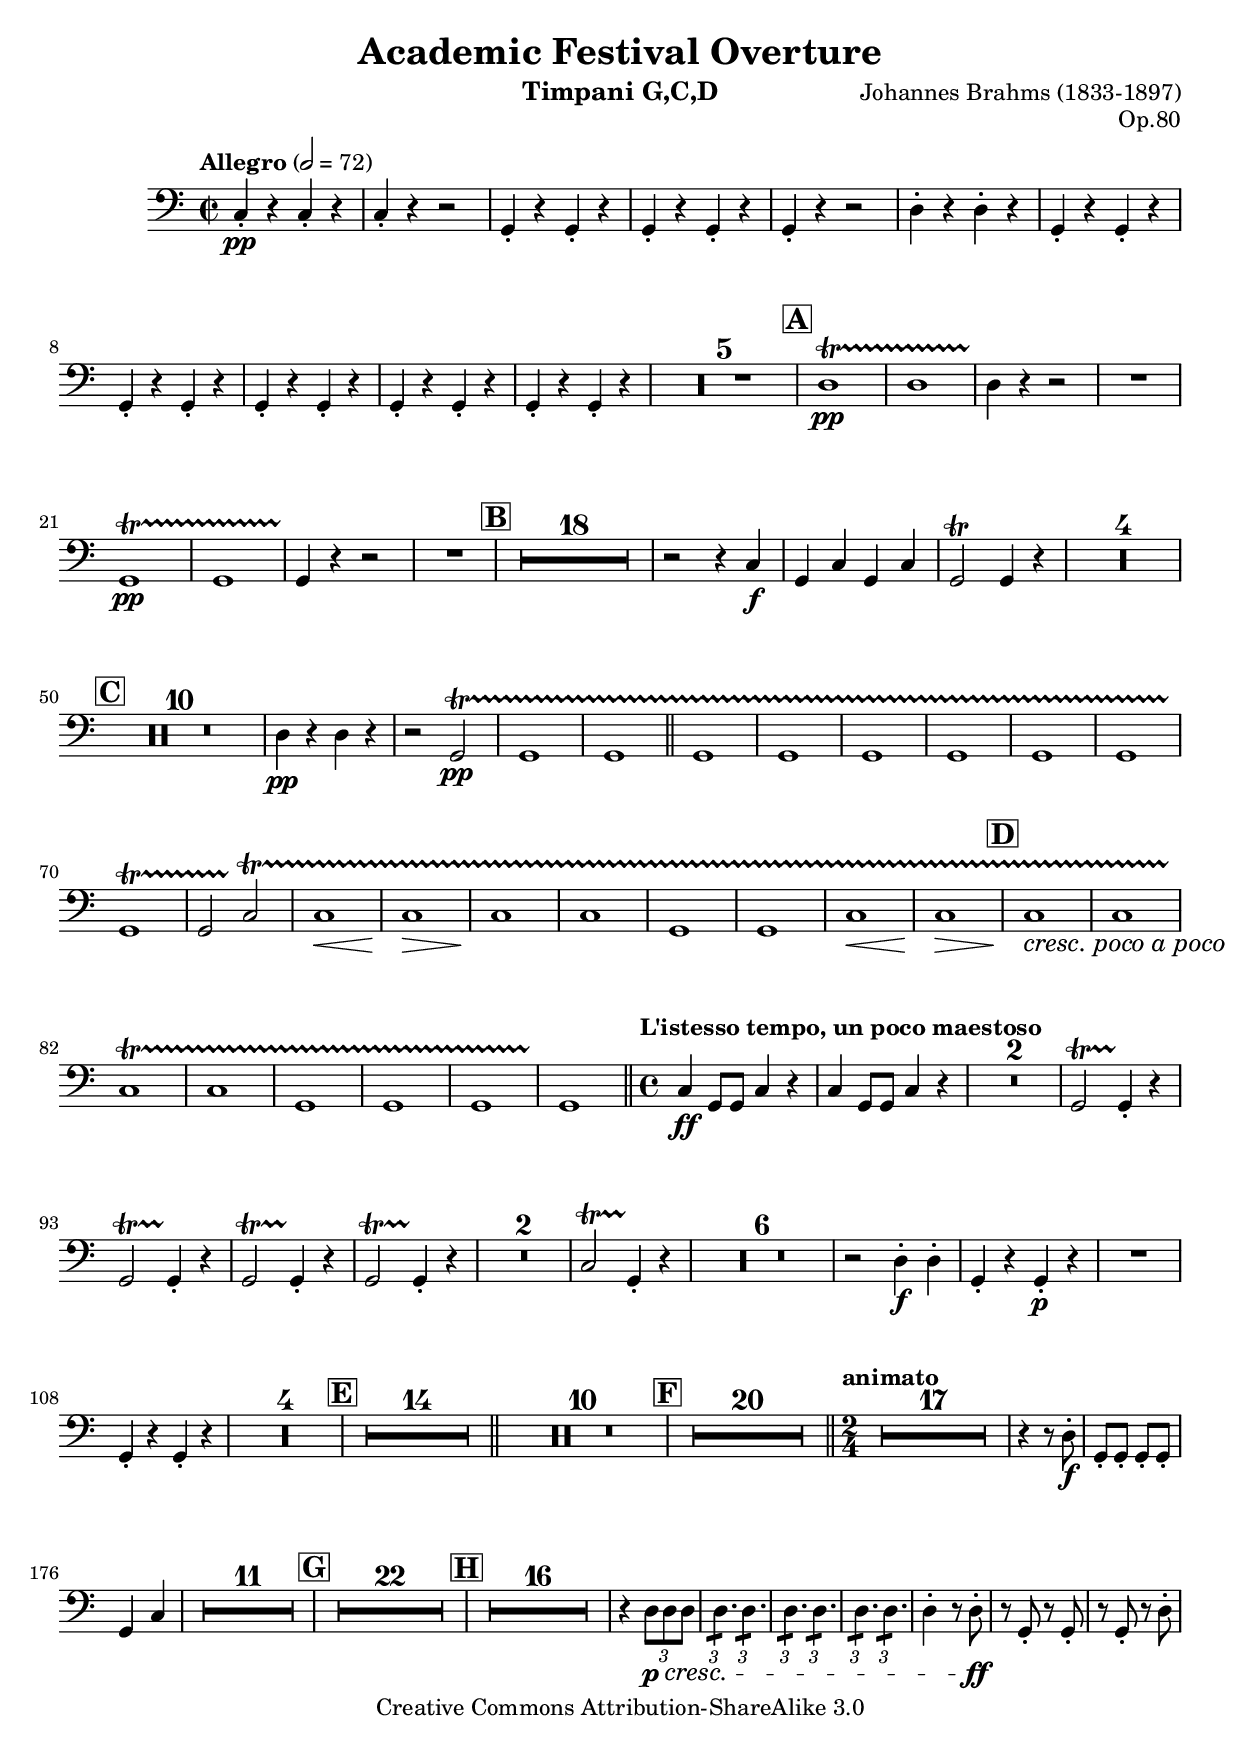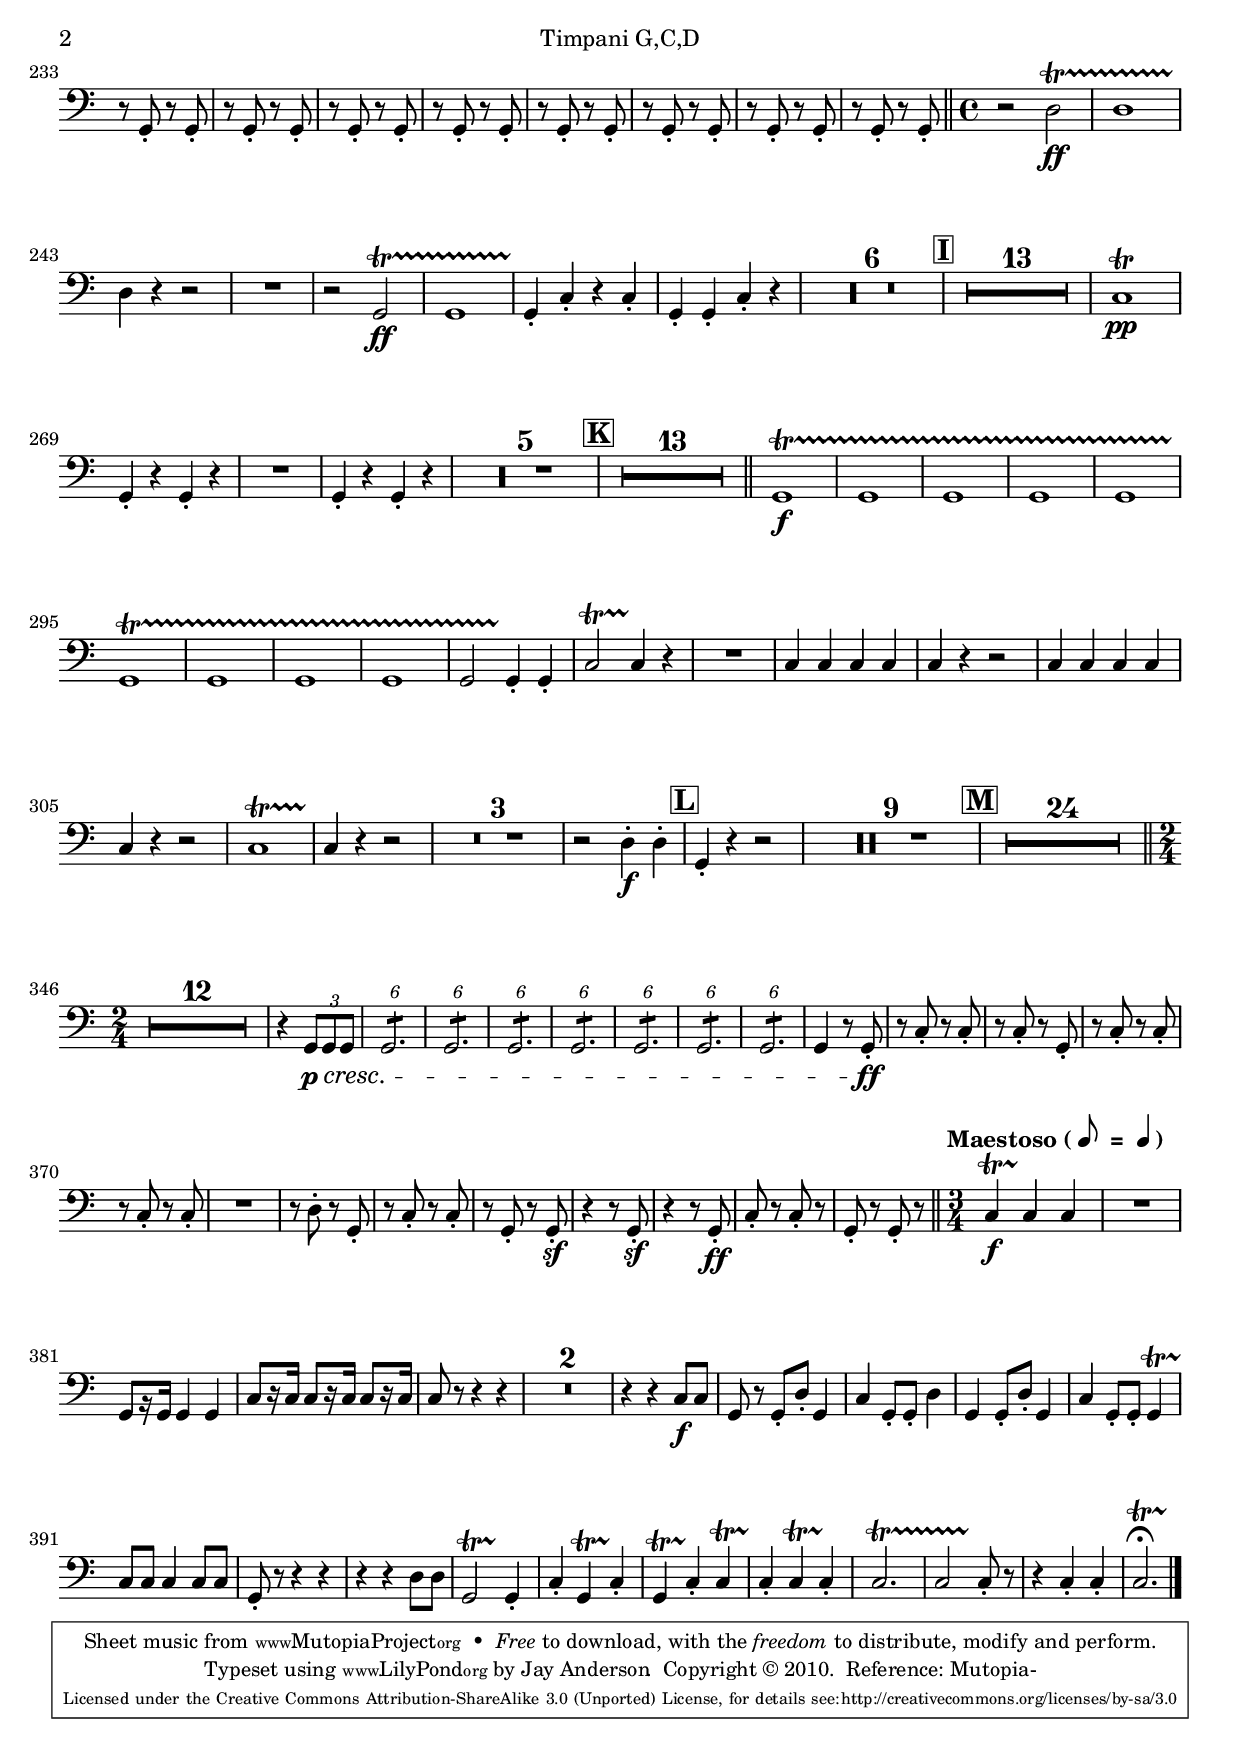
\version "2.13.15"

\include "timpani.ily"
\include "defs.ily"

instrument = "Timpani G,C,D"

\include "header.ily"

\score
{
  \new Staff
  {
    << \removeWithTag #'score \timpani \outline >>
  }
}
